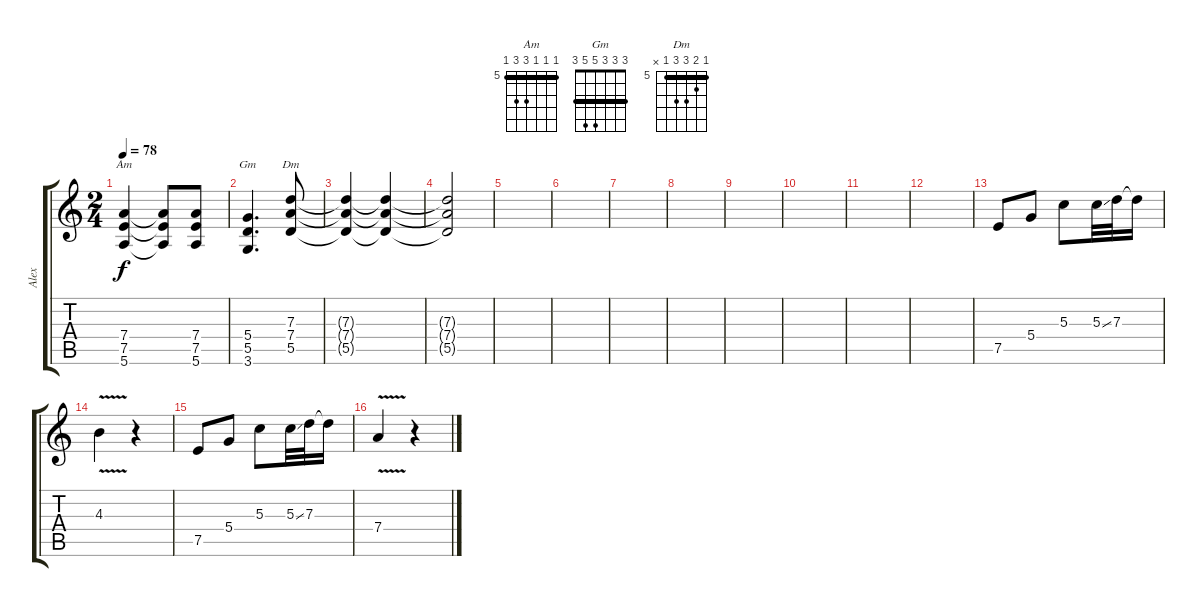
\track ("Alex" "Alex") {instrument overdrivenguitar}
\staff {score tabs}
\tuning (E4 B3 G3 D3 A2 E2) {hide}
\chord ("Am" 5 5 5 7 7 5) {firstfret 5 barre 5}
\chord ("Gm" 3 3 3 5 5 3) {barre 3}
\chord ("Dm" 5 6 7 7 5 x) {firstfret 5 barre 5}
\ts (2 4)
\tempo 78
\clef g2
\ks c
(7.4 7.5 5.6).4{ch "Am" dy f} (7.4{t} 7.5{t} 5.6{t}).8 (7.4 7.5 5.6).8 |
(5.4 5.5 3.6).4{d ch "Gm"} (7.3 7.4 5.5).8{ch "Dm"} |
(7.3{t} 7.4{t} 5.5{t}).4 (7.3{t} 7.4{t} 5.5{t}).4 |
(7.3{t} 7.4{t} 5.5{t}).2 |
|
|
|
|
|
|
|
|
7.5.8 5.4.8 5.3.8 5.3{ss}.32 7.3.32 7.3{t}.16 |
4.3{v}.4 r.4 |
7.5.8 5.4.8 5.3.8 5.3{ss}.32 7.3.32 7.3{t}.16 |
7.4{v}.4 r.4
